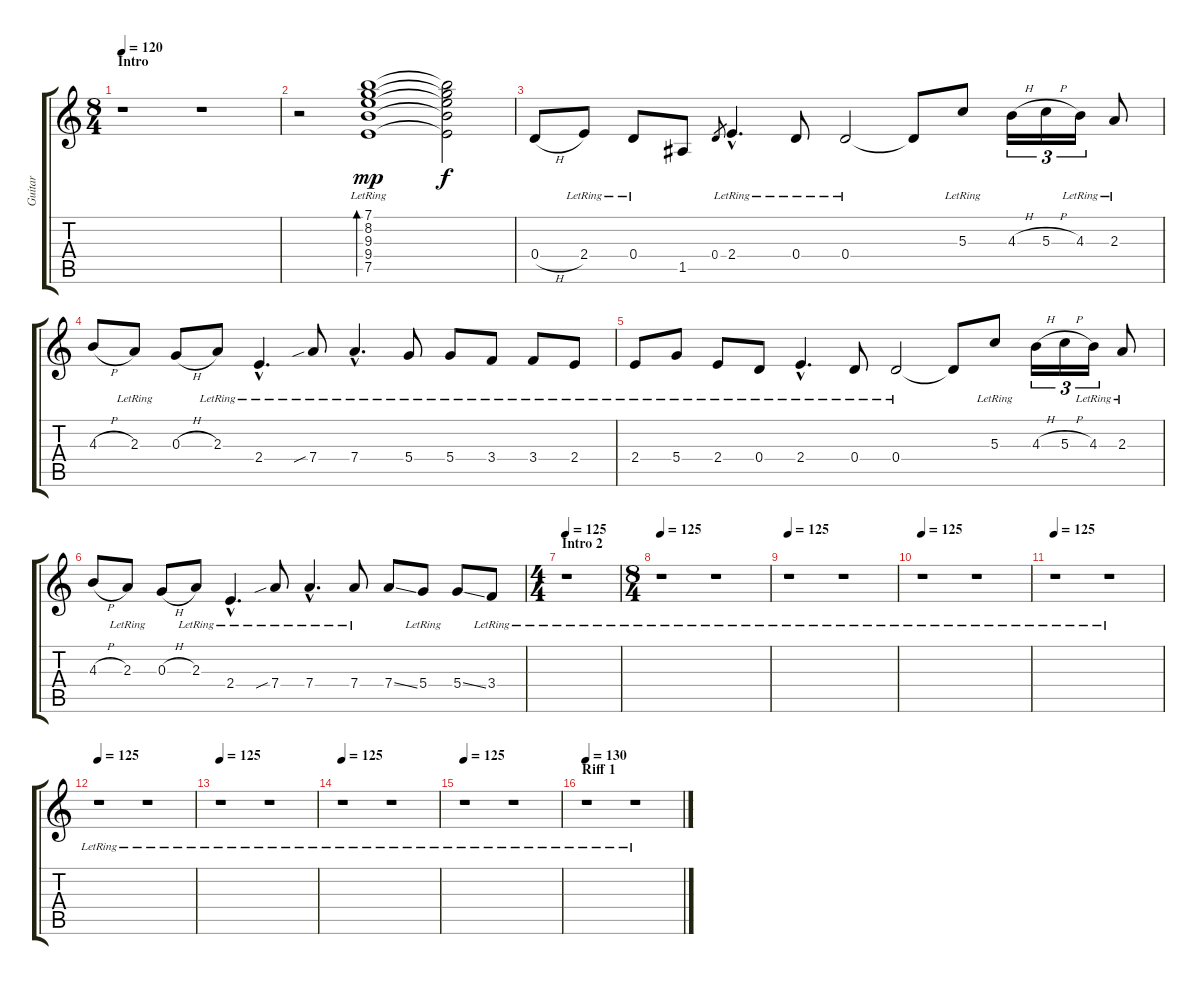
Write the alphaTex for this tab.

\track ("Guitar" "Guitar") {instrument acousticguitarnylon}
\staff {score tabs}
\tuning (E4 B3 G3 D3 A2 E2) {hide}
\ts (8 4)
\section ("" "Intro")
\tempo 120
\clef g2
\ks c
r.1{dy mp instrument acousticguitarnylon} r.1 |
r.2 (7.1{lr} 8.2{lr} 9.3{lr} 9.4{lr} 7.5{lr}).1{bd 120} (7.1{t} 8.2{t} 9.3{t} 9.4{t} 7.5{t}).2{dy f} |
0.4{h}.8 2.4{lr}.8 0.4{lr}.8 1.5.8 0.4.8{gr} 2.4{hac lr}.4{d} 0.4{lr}.8 0.4{lr}.2 0.4{t}.8 5.3{lr}.8 4.3{h}.16{tu (3 2)} 5.3{h}.16{tu (3 2)} 4.3{lr}.16{tu (3 2)} 2.3{lr}.8 |
4.3{h}.8 2.3{lr}.8 0.3{h}.8 2.3{lr}.8 2.4{hac lr}.4{d} 7.4{sib lr}.8 7.4{hac lr}.4{d} 5.4{lr}.8 5.4{lr}.8 3.4{lr}.8 3.4{lr}.8 2.4{lr}.8 |
2.4{lr}.8 5.4{lr}.8 2.4{lr}.8 0.4{lr}.8 2.4{hac lr}.4{d} 0.4{lr}.8 0.4{lr}.2 0.4{t}.8 5.3{lr}.8 4.3{h}.16{tu (3 2)} 5.3{h}.16{tu (3 2)} 4.3{lr}.16{tu (3 2)} 2.3{lr}.8 |
4.3{h}.8 2.3{lr}.8 0.3{h}.8 2.3{lr}.8 2.4{hac lr}.4{d} 7.4{sib lr}.8 7.4{hac lr}.4{d} 7.4{lr}.8 7.4{ss}.8 5.4{lr}.8 5.4{ss}.8 3.4{lr}.8 |
\ts (4 4)
\section ("" "Intro 2")
\tempo 125
r.1 |
\ts (8 4)
\tempo 125
r.1 r.1 |
\tempo 125
r.1 r.1 |
\tempo 125
r.1 r.1 |
\tempo 125
r.1 r.1 |
\tempo 125
r.1 r.1 |
\tempo 125
r.1 r.1 |
\tempo 125
r.1 r.1 |
\tempo 125
r.1 r.1 |
\section ("" "Riff 1")
\tempo 130
r.1 r.1
